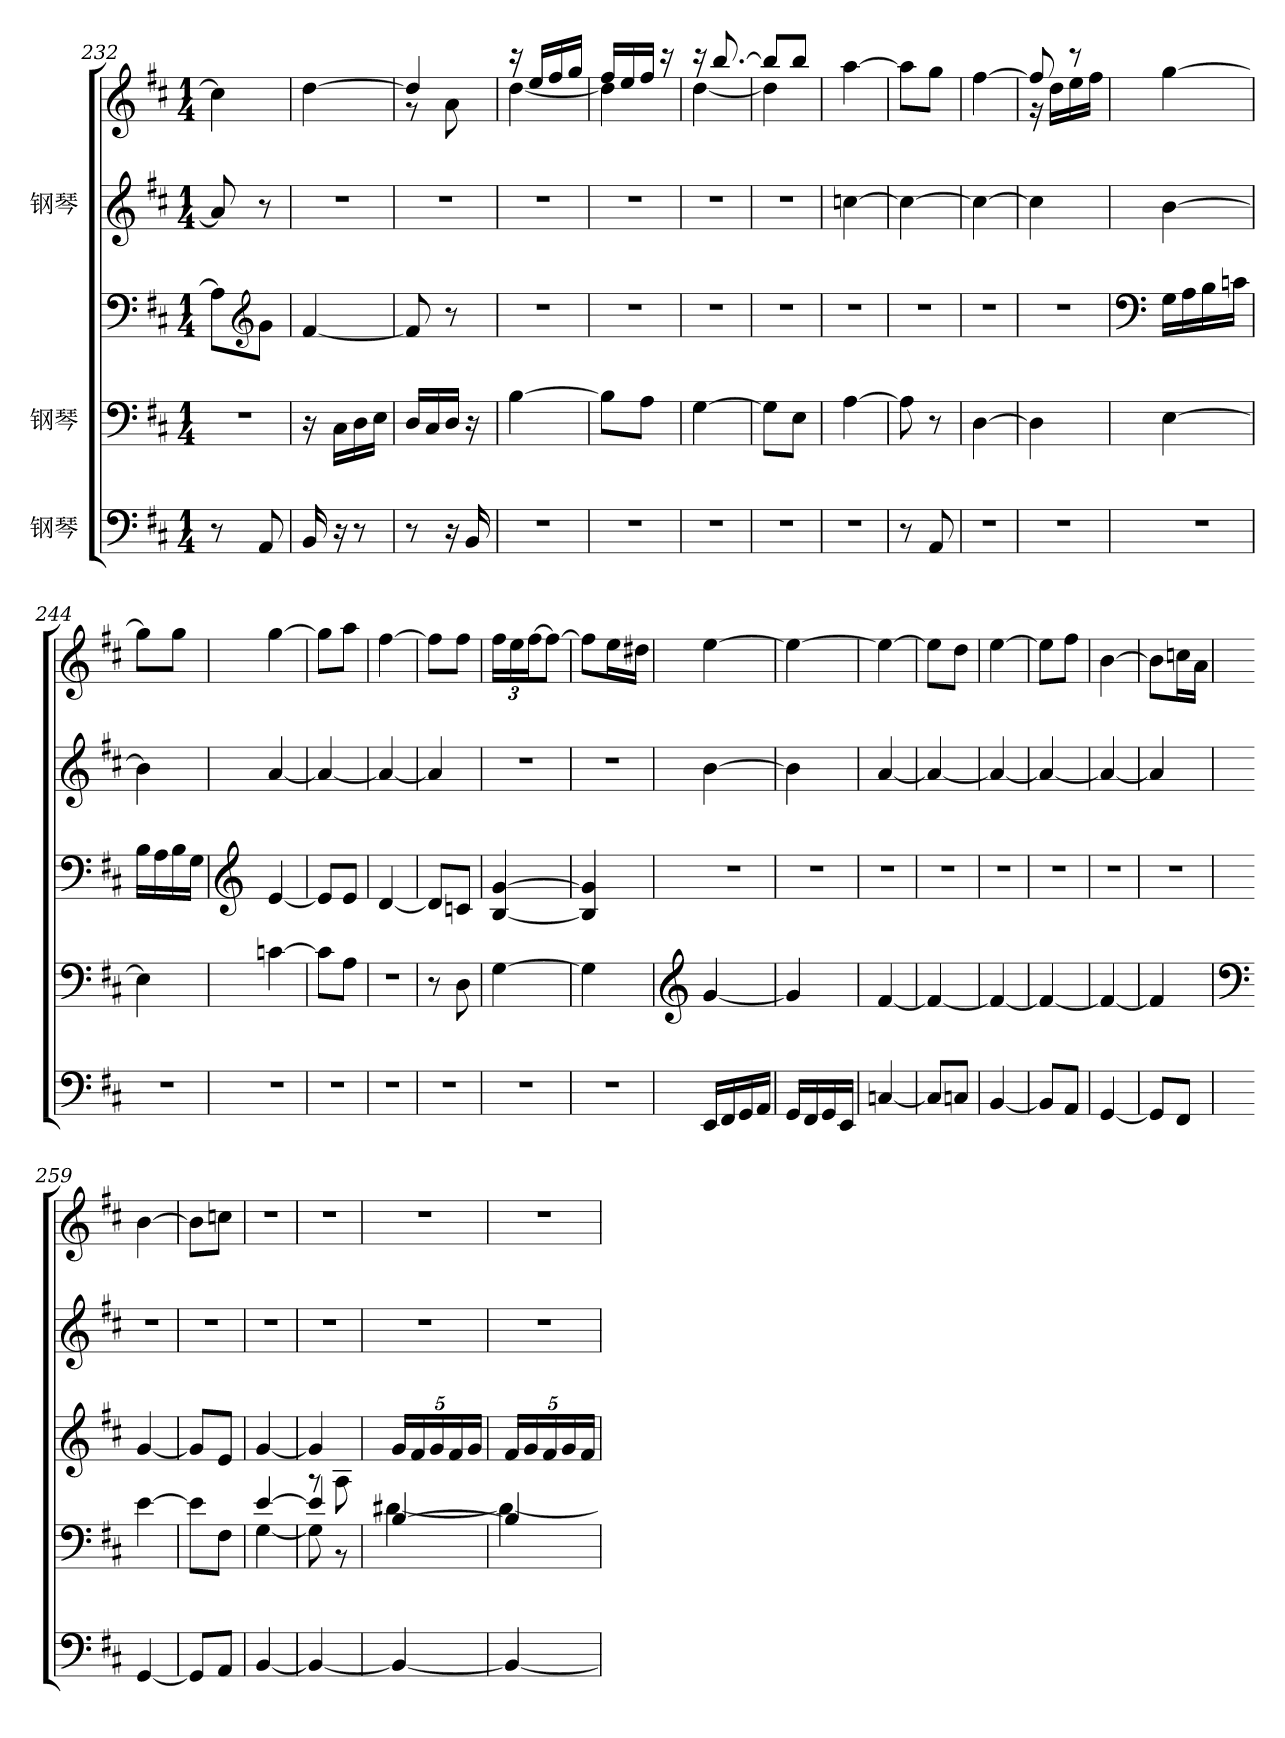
**kern	**kern	**kern	**kern	**kern
*part3	*part2	*part2	*part1	*part1
*staff5	*staff4	*staff3	*staff2	*staff1
*I"钢琴	*I"钢琴	*	*I"钢琴	*
*clefF4	*clefF4	*clefF4	*clefG2	*clefG2
*k[f#c#]	*k[f#c#]	*k[f#c#]	*k[f#c#]	*k[f#c#]
*M1/4	*M1/4	*M1/4	*M1/4	*M1/4
=232	=232	=232	=232	=232
8r	4r	8A\L]	8a/]	4cc#\]
*	*	*clefG2	*	*
8AA/	.	8g\J	8r	.
=233	=233	=233	=233	=233
16BB/	16r	[4f#/	4r	[4dd\
16r	16C#\LL	.	.	.
8r	16D\	.	.	.
.	16E\JJ	.	.	.
=234	=234	=234	=234	=234
*	*	*	*	*^
8r	16D/LL	8f#/]	4r	4dd/]	8r
.	16C#/	.	.	.	.
16r	16D/JJ	8r	.	.	8a\
16BB/	16r	.	.	.	.
=235	=235	=235	=235	=235	=235
4r	[4B\	4r	4r	16r	[4dd\
.	.	.	.	16ee/LL	.
.	.	.	.	16ff#/	.
.	.	.	.	16gg/JJ	.
=236	=236	=236	=236	=236	=236
4r	8B\L]	4r	4r	16ff#/LL	4dd\]
.	.	.	.	16ee/	.
.	8A\J	.	.	16ff#/JJ	.
.	.	.	.	16r	.
=237	=237	=237	=237	=237	=237
4r	[4G\	4r	4r	16r	[4dd\
.	.	.	.	[8.bb/	.
=238	=238	=238	=238	=238	=238
4r	8G\L]	4r	4r	8bb/L]	4dd\]
.	8E\J	.	.	8bb/J	.
*	*	*	*	*v	*v
=239	=239	=239	=239	=239
4r	[4A\	4r	[4ccn\	[4aa\
!!LO:PB:g=z
=240	=240	=240	=240	=240
8r	8A\]	4r	4cc\_	8aa\L]
8AA/	8r	.	.	8gg\J
=241	=241	=241	=241	=241
4r	[4D\	4r	4cc\_	[4ff#\
=242	=242	=242	=242	=242
*	*	*	*	*^
4r	4D\]	4r	4cc\]	8ff#/]	16r
.	.	.	.	.	16dd\LL
.	.	.	.	8r	16ee\
.	.	.	.	.	16ff#\JJ
*	*	*	*	*v	*v
=243	=243	=243	=243	=243
*	*	*clefF4	*	*
4r	[4E\	16G\LL	[4b\	[4gg\
.	.	16A\	.	.
.	.	16B\	.	.
.	.	16cn\JJ	.	.
=244	=244	=244	=244	=244
4r	4E\]	16B\LL	4b\]	8gg\L]
.	.	16A\	.	.
.	.	16B\	.	8gg\J
.	.	16G\JJ	.	.
=245	=245	=245	=245	=245
*	*	*clefG2	*	*
4r	[4cn\	[4e/	[4a/	[4gg\
=246	=246	=246	=246	=246
4r	8c\L]	8e/L]	4a/_	8gg\L]
.	8A\J	8e/J	.	8aa\J
=247	=247	=247	=247	=247
4r	4r	[4d/	4a/_	[4ff#\
=248	=248	=248	=248	=248
4r	8r	8d/L]	4a/]	8ff#\L]
.	8D\	8cn/J	.	8ff#\J
!!LO:LB:g=z
=249	=249	=249	=249	=249
*	*	*	*	*Xbrackettup
4r	[4G\	[4B/ [4g/	4r	24ff#\LL
.	.	.	.	24ee\
.	.	.	.	[24ff#\J
.	.	.	.	8ff#\J_
=250	=250	=250	=250	=250
4r	4G\]	4B/] 4g/]	4r	8ff#\L]
.	.	.	.	16ee\L
.	.	.	.	16dd#X\JJ
=251	=251	=251	=251	=251
*	*clefG2	*	*	*
16EE/LL	[4g/	4r	[4b\	[4ee\
16FF#/	.	.	.	.
16GG/	.	.	.	.
16AA/JJ	.	.	.	.
=252	=252	=252	=252	=252
16GG/LL	4g/]	4r	4b\]	4ee\_
16FF#/	.	.	.	.
16GG/	.	.	.	.
16EE/JJ	.	.	.	.
=253	=253	=253	=253	=253
[4Cn/	[4f#/	4r	[4a/	4ee\_
=254	=254	=254	=254	=254
8C/L]	4f#/_	4r	4a/_	8ee\L]
8Cn/J	.	.	.	8dd\J
=255	=255	=255	=255	=255
[4BB/	4f#/_	4r	4a/_	[4ee\
=256	=256	=256	=256	=256
8BB/L]	4f#/_	4r	4a/_	8ee\L]
8AA/J	.	.	.	8ff#\J
=257	=257	=257	=257	=257
[4GG/	4f#/_	4r	4a/_	[4b\
=258	=258	=258	=258	=258
8GG/L]	4f#/]	4r	4a/]	8b\L]
8FF#/J	.	.	.	16ccn\L
.	.	.	.	16a\JJ
!!LO:PB:g=z
=259	=259	=259	=259	=259
*	*clefF4	*	*	*
[4GG/	[4e\	[4g/	4r	[4b\
=260	=260	=260	=260	=260
8GG/L]	8e\L]	8g/L]	4r	8b\L]
8AA/J	8F#\J	8e/J	.	8ccn\J
=261	=261	=261	=261	=261
*	*^	*	*	*
[4BB/	[4e/	[4G\	[4g/	4r	4r
=262	=262	=262	=262	=262	=262
*	*	*	*^	*	*
4BB/_	4e/]	8G\]	4g/]	8r	4r	4r
.	.	8r	.	8A\	.	.
*	*	*	*v	*v	*	*
=263	=263	=263	=263	=263	=263
*	*	*	*Xbrackettup	*	*
4BB/_	[4B/	[4d#X\	20g/LL	4r	4r
.	.	.	20f#/	.	.
.	.	.	20g/	.	.
.	.	.	20f#/	.	.
.	.	.	20g/JJ	.	.
=264	=264	=264	=264	=264	=264
4BB/_	4B/]	4d#\_	20f#/LL	4r	4r
.	.	.	20g/	.	.
.	.	.	20f#/	.	.
.	.	.	20g/	.	.
.	.	.	20f#/JJ	.	.
*	*v	*v	*	*	*
=	=	=	=	=
*-	*-	*-	*-	*-
